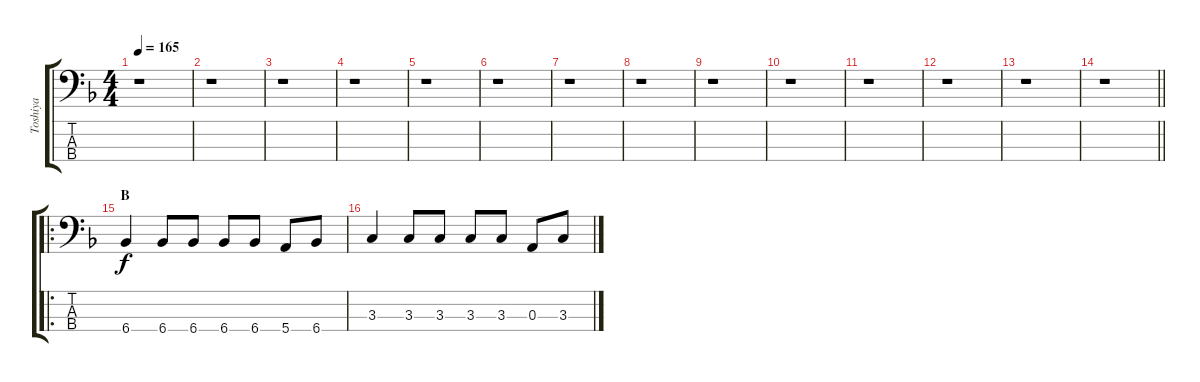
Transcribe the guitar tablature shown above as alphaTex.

\track ("Toshiya" "Toshiya") {instrument electricbasspick}
\staff {score tabs}
\tuning (G2 D2 A1 E1) {hide}
\ts (4 4)
\tempo 165
\clef f4
\ks dminor
r.1{dy ff} |
r.1 |
r.1 |
r.1 |
r.1 |
r.1 |
r.1 |
r.1 |
r.1 |
r.1 |
r.1 |
r.1 |
r.1 |
\barLineRight lightlight
r.1 |
\ro
\section ("" "B")
6.4.4{dy f} 6.4.8 6.4.8 6.4.8 6.4.8 5.4.8 6.4.8 |
3.3.4 3.3.8 3.3.8 3.3.8 3.3.8 0.3.8 3.3.8
